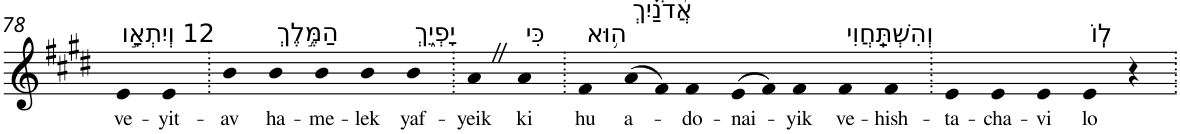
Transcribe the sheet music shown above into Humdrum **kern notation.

**kern	**text
*part1	*part1
*staff1	*staff1
*I"Piano	*
*I'Pno	*
!!LO:PB:g=z
*clefG2	*
*k[f#c#g#d#]	*
*E:	*
=78	=78
!LO:TX:a:t=12 וְיִתְאָ֣ו	!
!	!LO:LY:b
4e	ve-
!	!LO:LY:b
4e	-yit-
=79.	=79.
!	!LO:LY:b
4b	-av
!LO:TX:a:t=הַמֶּ֣לֶךְ	!
!	!LO:LY:b
4b	ha-
!	!LO:LY:b
4b	-me-
!	!LO:LY:b
4b	-lek
!LO:TX:a:t=יָפְיֵ֑ךְ	!
!	!LO:LY:b
4b	yaf-
=80.	=80.
!	!LO:LY:b
4aZ	-yeik
!LO:TX:a:t=כִּי	!
!	!LO:LY:b
4a	ki
=81.	=81.
!LO:TX:a:t=ה֥וּא	!
!	!LO:LY:b
4f#	hu
!LO:TX:a:t=אֲ֝דֹנַ֗יִךְ	!
!	!LO:LY:b
(>8a	a-
8f#)	.
!	!LO:LY:b
4f#	-do-
!	!LO:LY:b
(>8e	-nai-
8f#)	.
!	!LO:LY:b
4f#	-yik
!LO:TX:a:t=וְהִשְׁתַּֽחֲוִי	!
!	!LO:LY:b
4f#	ve-
!	!LO:LY:b
4f#	-hish-
=82.	=82.
!	!LO:LY:b
4e	-ta-
!	!LO:LY:b
4e	-cha-
!	!LO:LY:b
4e	-vi
!LO:TX:a:t=לֽוֹ	!
!	!LO:LY:b
4e	lo
4r	.
=.	=.
*-	*-
